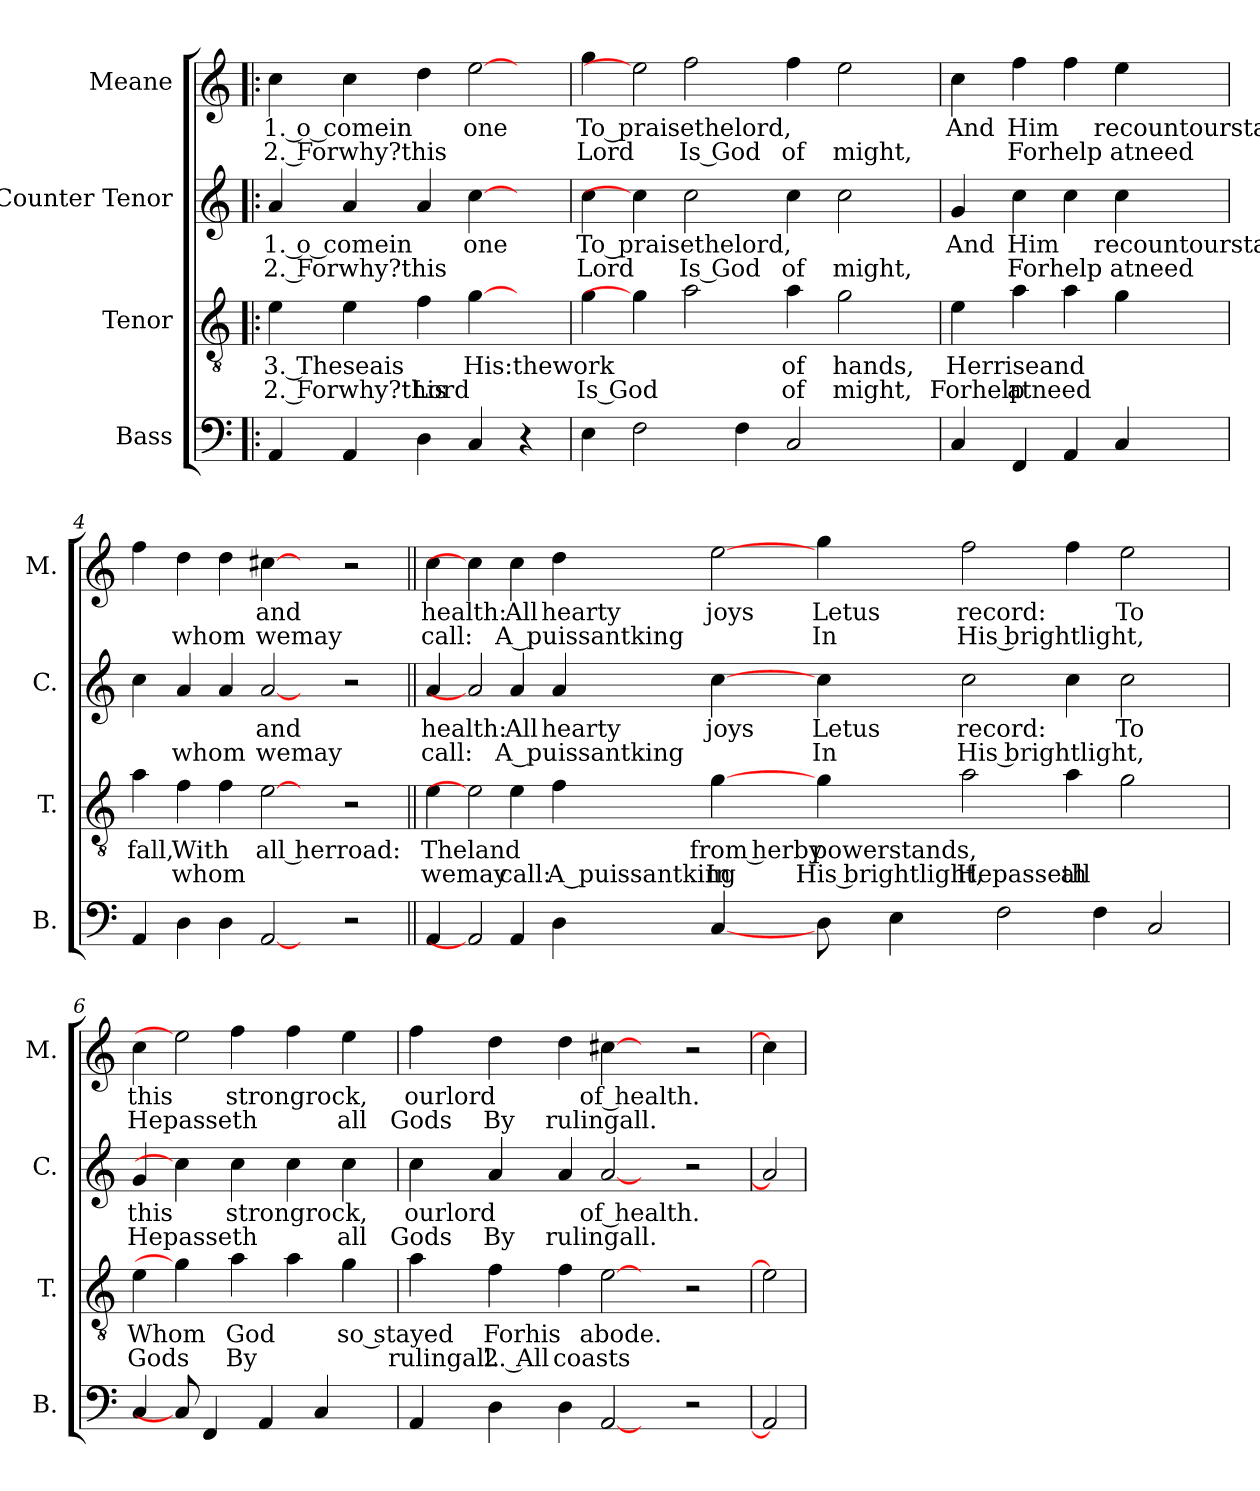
**kern	**kern	**text	**text	**kern	**text	**text	**kern	**text	**text
*part4	*part3	*part3	*part3	*part2	*part2	*part2	*part1	*part1	*part1
*staff4	*staff3	*staff3	*staff3	*staff2	*staff2	*staff2	*staff1	*staff1	*staff1
*I"Bass	*I"Tenor	*	*	*I"Counter Tenor	*	*	*I"Meane	*	*
*I'B.	*I'T.	*	*	*I'C.	*	*	*I'M.	*	*
*clefF4	*clefGv2	*	*	*clefG2	*	*	*clefG2	*	*
*k[]	*k[]	*	*	*k[]	*	*	*k[]	*	*
*C:	*C:	*	*	*C:	*	*	*C:	*	*
=1!|:	=1!|:	=1!|:	=1!|:	=1!|:	=1!|:	=1!|:	=1!|:	=1!|:	=1!|:
!LO:N:head=solid	!LO:N:head=solid	!LO:LY:b:rj	!LO:LY:b:rj	!LO:N:head=solid	!LO:LY:a:rj	!LO:LY:a:rj	!LO:N:head=solid	!LO:LY:b:rj	!LO:LY:b:rj
4AA/	4e\	3. Theseais	2. Forwhy?this	4a/	1. o comein	2. Forwhy?this	4cc\	1. o comein	2. Forwhy?this
!LO:N:head=solid	!LO:N:head=solid	!	!	!LO:N:head=solid	!	!	!LO:N:head=solid	!	!
4AA/	4e\	.	.	4a/	.	.	4cc\	.	.
!	!LO:N:head=solid	!	!LO:LY:b	!LO:N:head=solid	!	!	!	!	!
4D\	4f\	.	Lord	4a/	.	.	4dd\	.	.
!LO:N:head=solid	!	!LO:LY:b	!	!	!LO:LY:a	!	!LO:N:head=open	!LO:LY:b	!
4C/	[4g\	His:thework	.	[4cc\	one	.	[4ee\	one	.
4r	4ryy	.	.	4ryy	.	.	4ryy	.	.
=2	=2	=2	=2	=2	=2	=2	=2	=2	=2
!LO:N:head=solid	!	!	!LO:LY:b	!LO:N:head=solid	!LO:LY:a:rj	!LO:LY:a:rj	!	!LO:LY:b:rj	!LO:LY:b:rj
4E\	4g\	.	Is God	4cc\	To praisethelord,	Lord	4gg\	To praisethelord,	Lord
!	!	!	!	!	!	!	!LO:N:head=open	!	!
2F\	4g\]	.	.	4cc\]	.	.	4ee\]	.	.
!	!LO:N:head=open	!	!	!	!	!LO:LY:a:rj	!	!	!LO:LY:b:rj
.	2a\	.	.	2cc\	.	Is God	2ff\	.	Is God
!LO:N:head=solid	!	!	!	!	!	!	!	!	!
4F\	.	.	.	.	.	.	.	.	.
!	!LO:N:head=solid	!LO:LY:b	!LO:LY:b	!LO:N:head=solid	!	!LO:LY:a	!LO:N:head=solid	!	!LO:LY:b
2C/	4a\	of	of	4cc\	.	of	4ff\	.	of
!	!	!LO:LY:b	!LO:LY:b	!	!	!LO:LY:a	!LO:N:head=open	!	!LO:LY:b
.	2g\	hands,	might,	2cc\	.	might,	2ee\	.	might,
4ryy	.	.	.	.	.	.	.	.	.
=3	=3	=3	=3	=3	=3	=3	=3	=3	=3
!LO:N:head=solid	!LO:N:head=solid	!LO:LY:b	!LO:LY:b	!	!LO:LY:a	!	!LO:N:head=solid	!LO:LY:b	!
4C/	4e\	Herriseand	Forhelp	4g/	And	.	4cc\	And	.
!LO:N:head=solid	!LO:N:head=solid	!	!LO:LY:b	!LO:N:head=solid	!LO:LY:a	!LO:LY:a	!LO:N:head=solid	!LO:LY:b	!LO:LY:b
4FF/	4a\	.	atneed	4cc\	Him	Forhelp	4ff\	Him	Forhelp
!LO:N:head=solid	!LO:N:head=solid	!	!	!LO:N:head=solid	!	!	!LO:N:head=solid	!	!
4AA/	4a\	.	.	4cc\	.	.	4ff\	.	.
!LO:N:head=solid	!	!	!	!LO:N:head=solid	!LO:LY:a	!LO:LY:a	!LO:N:head=solid	!LO:LY:b	!LO:LY:b
4C/	4g\	.	.	4cc\	recountourstay	atneed	4ee\	recountourstay	atneed
=4	=4	=4	=4	=4	=4	=4	=4	=4	=4
!LO:N:head=solid	!LO:N:head=solid	!LO:LY:b	!	!LO:N:head=solid	!	!	!LO:N:head=solid	!	!
4AA/	4a\	fall,	.	4cc\	.	.	4ff\	.	.
!	!LO:N:head=solid	!LO:LY:b	!LO:LY:b	!LO:N:head=solid	!	!LO:LY:a	!	!	!LO:LY:b
4D\	4f\	With	whom	4a/	.	whom	4dd\	.	whom
!	!LO:N:head=solid	!	!	!LO:N:head=solid	!	!	!	!	!
4D\	4f\	.	.	4a/	.	.	4dd\	.	.
!LO:N:head=open	!LO:N:head=open	!LO:LY:b:rj	!	!LO:N:head=open	!LO:LY:a	!LO:LY:a	!	!LO:LY:b	!LO:LY:b
[4AA/	[4e\	all herroad:	.	[4a/	and	wemay	[4cc#X\	and	wemay
4ryy	4ryy	.	.	4ryy	.	.	4ryy	.	.
2r	2r	.	.	2r	.	.	2r	.	.
=5||	=5||	=5||	=5||	=5||	=5||	=5||	=5||	=5||	=5||
!LO:N:head=solid	!LO:N:head=solid	!LO:LY:b	!LO:LY:b	!LO:N:head=solid	!LO:LY:a:rj	!LO:LY:a:rj	!LO:N:head=solid	!LO:LY:b:rj	!LO:LY:b:rj
4AA/	4e\	Theland	wemay	4a/	health:	call:	4cc>\	health:	call:
!LO:N:head=open	!LO:N:head=open	!	!	!LO:N:head=open	!	!	!	!	!
4AA/]	4e\]	.	.	4a/]	.	.	4cc#\]	.	.
!LO:N:head=solid	!LO:N:head=solid	!	!LO:LY:b	!LO:N:head=solid	!LO:LY:a	!LO:LY:a	!LO:N:head=solid	!LO:LY:b	!LO:LY:b
4AA/	4e\	.	call:	4a/	All	A puissantking	4cc\	All	A puissantking
!	!LO:N:head=solid	!	!LO:LY:b	!LO:N:head=solid	!LO:LY:a	!	!	!LO:LY:b	!
4D\	4f\	.	A puissantking	4a/	hearty	.	4dd\	hearty	.
!LO:N:head=solid	!	!LO:LY:b	!LO:LY:b	!	!LO:LY:a	!	!LO:N:head=open	!LO:LY:b	!
[4C/	[4g\	from herby	In	[4cc\	joys	.	[4ee\	joys	.
!	!	!LO:LY:b	!LO:LY:b	!LO:N:head=solid	!LO:LY:a	!LO:LY:a	!	!LO:LY:b	!LO:LY:b
8D\	4g\	powerstands,	His brightlight,	4cc\	Letus	In	4gg\	Letus	In
!LO:N:head=solid	!	!	!	!	!	!	!	!	!
4E\	.	.	.	.	.	.	.	.	.
!	!LO:N:head=open	!	!LO:LY:b	!	!LO:LY:a	!LO:LY:a	!	!LO:LY:b	!LO:LY:b
.	2a\	.	Hepasseth	2cc\	record:	His brightlight,	2ff\	record:	His brightlight,
2F\	.	.	.	.	.	.	.	.	.
!	!LO:N:head=solid	!	!LO:LY:b	!LO:N:head=solid	!	!	!LO:N:head=solid	!	!
.	4a\	.	all	4cc\	.	.	4ff\	.	.
!LO:N:head=solid	!	!	!	!	!	!	!	!	!
4F\	.	.	.	.	.	.	.	.	.
!	!	!	!	!	!LO:LY:a	!	!LO:N:head=open	!LO:LY:b	!
.	2g\	.	.	2cc\	To	.	2ee\	To	.
2C/	.	.	.	.	.	.	.	.	.
.	8ryy	.	.	8ryy	.	.	8ryy	.	.
=6	=6	=6	=6	=6	=6	=6	=6	=6	=6
!LO:N:head=solid	!LO:N:head=solid	!LO:LY:b	!LO:LY:b	!	!LO:LY:a	!LO:LY:a	!LO:N:head=solid	!LO:LY:b	!LO:LY:b
4C/	4e\	Whom	Gods	4g/	this	Hepasseth	4cc\	this	Hepasseth
!LO:N:head=solid	!	!	!	!	!	!	!LO:N:head=open	!	!
8C/]	4g\]	.	.	4cc\]	.	.	4ee\]	.	.
!LO:N:head=solid	!	!	!	!	!	!	!	!	!
4FF/	.	.	.	.	.	.	.	.	.
!	!LO:N:head=solid	!LO:LY:b	!LO:LY:b	!LO:N:head=solid	!LO:LY:a	!	!LO:N:head=solid	!LO:LY:b	!
.	4a\	God	By	4cc\	strongrock,	.	4ff\	strongrock,	.
!LO:N:head=solid	!	!	!	!	!	!	!	!	!
4AA/	.	.	.	.	.	.	.	.	.
!	!LO:N:head=solid	!	!	!LO:N:head=solid	!	!	!LO:N:head=solid	!	!
.	4a\	.	.	4cc\	.	.	4ff\	.	.
!LO:N:head=solid	!	!	!	!	!	!	!	!	!
4C/	.	.	.	.	.	.	.	.	.
!	!	!LO:LY:b:rj	!	!LO:N:head=solid	!	!LO:LY:a	!LO:N:head=solid	!	!LO:LY:b
.	4g\	so stayed	.	4cc\	.	all	4ee\	.	all
8ryy	.	.	.	.	.	.	.	.	.
=7	=7	=7	=7	=7	=7	=7	=7	=7	=7
!LO:N:head=solid	!LO:N:head=solid	!	!LO:LY:b	!LO:N:head=solid	!LO:LY:a	!LO:LY:a	!LO:N:head=solid	!LO:LY:b	!LO:LY:b
4AA/	4a\	.	rulingall.	4cc\	ourlord	Gods	4ff\	ourlord	Gods
!	!LO:N:head=solid	!LO:LY:b	!LO:LY:b	!LO:N:head=solid	!	!LO:LY:a	!	!	!LO:LY:b
4D\	4f\	Forhis	2. All	4a/	.	By	4dd\	.	By
!	!LO:N:head=solid	!	!LO:LY:b	!LO:N:head=solid	!	!LO:LY:a	!	!	!LO:LY:b
4D\	4f\	.	coasts	4a/	.	rulingall.	4dd\	.	rulingall.
!LO:N:head=open	!LO:N:head=open	!LO:LY:b	!	!LO:N:head=open	!LO:LY:a:rj	!	!	!LO:LY:b:rj	!
[4AA/	[4e\	abode.	.	[4a/	of health.	.	[4cc#X\	of health.	.
4ryy	4ryy	.	.	4ryy	.	.	4ryy	.	.
2r	2r	.	.	2r	.	.	2r	.	.
=8	=8	=8	=8	=8	=8	=8	=8	=8	=8
!LO:N:head=open	!LO:N:head=open	!	!	!LO:N:head=open	!	!	!	!	!
4AA/]	4e\]	.	.	4a/]	.	.	4cc#\]	.	.
=	=	=	=	=	=	=	=	=	=
*-	*-	*-	*-	*-	*-	*-	*-	*-	*-
